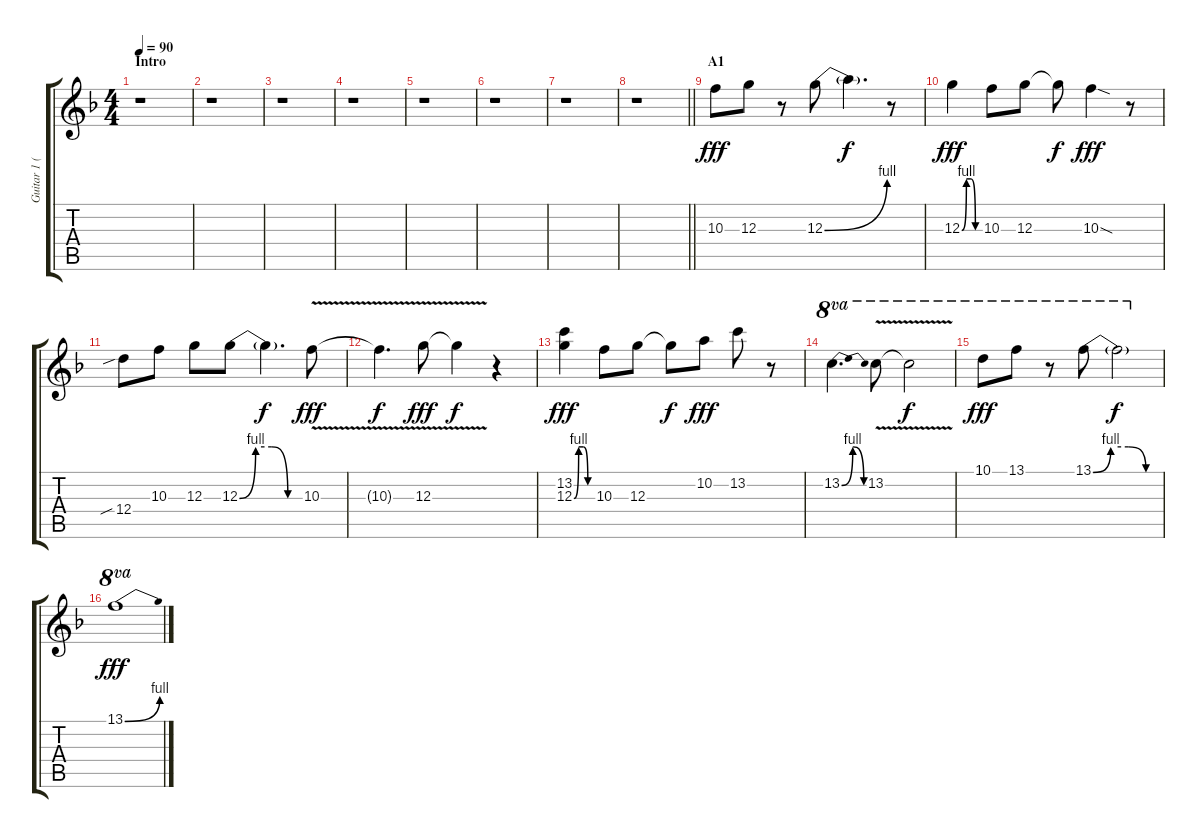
\track ("Guitar 1 (Lead)" "Guitar 1 (") {instrument distortionguitar}
\staff {score tabs}
\tuning (E4 B3 G3 D3 A2 E2) {hide}
\ts (4 4)
\section ("" "Intro")
\tempo 90
\clef g2
\ks f
r.1{dy fff instrument distortionguitar} |
r.1 |
r.1 |
r.1 |
r.1 |
r.1 |
r.1 |
\barLineRight lightlight
r.1 |
\section ("" "A1")
10.3.8 12.3.8 r.8 12.3{be (bend 0 0 60 4)}.8 12.3{t}.4{d dy f} r.8 |
12.3{be (custom 0 0 15 4 30 4 45 0 60 0)}.4{dy fff} 10.3.8 12.3.8 12.3{t}.8{dy f} 10.3{sod}.4{dy fff} r.8 |
12.4{sib}.8 10.3.8 12.3.8 12.3{be (custom 0 0 15 4 30 4 45 0 60 0)}.8 12.3{t}.4{d dy f} 10.3{v}.8{dy fff} |
10.3{t}.4{d dy f} 12.3{v}.8{dy fff} 12.3{t}.4{dy f} r.4 |
(13.2 12.3{be (custom 0 0 15 4 30 4 45 0 60 0)}).4{dy fff} 10.3.8 12.3.8 12.3{t}.8{dy f} 10.2.8{dy fff} 13.2.8 r.8 |
13.2{be (bendrelease 0 0 15 4 45 4 60 0)}.4{d ot 8va} 13.2{v}.8{ot 8va} 13.2{t}.2{ot 8va dy f} |
10.1.8{ot 8va dy fff} 13.1.8{ot 8va} r.8{ot 8va} 13.1{be (custom 0 0 15 4 30 4 45 0 60 0)}.8{ot 8va} 13.1{t}.2{ot 8va dy f} |
13.1{be (bend 0 0 60 4)}.1{ot 8va dy fff}
